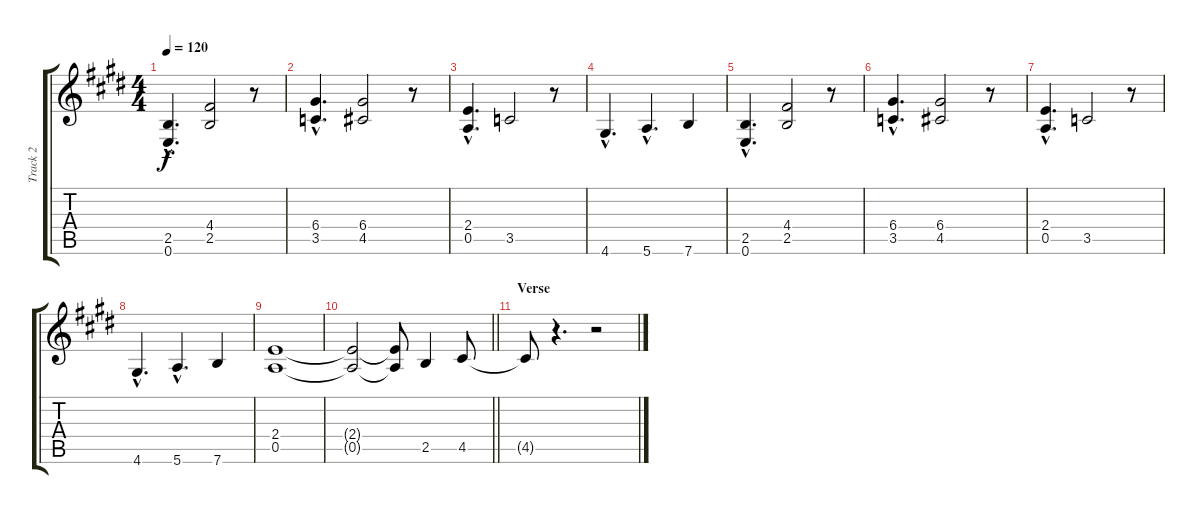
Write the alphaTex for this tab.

\track ("Track 2" "Track 2") {instrument overdrivenguitar}
\staff {score tabs}
\tuning (E4 B3 G3 D3 A2 E2) {hide}
\ts (4 4)
\tempo 120
\clef g2
\ks e
(2.5{hac} 0.6{hac}).4{d dy f} (4.4 2.5).2 r.8 |
(6.4{hac} 3.5{hac}).4{d} (6.4 4.5).2 r.8 |
(2.4{hac} 0.5{hac}).4{d} 3.5.2 r.8 |
4.6{hac}.4{d} 5.6{hac}.4{d} 7.6.4 |
(2.5{hac} 0.6{hac}).4{d} (4.4 2.5).2 r.8 |
(6.4{hac} 3.5{hac}).4{d} (6.4 4.5).2 r.8 |
(2.4{hac} 0.5{hac}).4{d} 3.5.2 r.8 |
4.6{hac}.4{d} 5.6{hac}.4{d} 7.6.4 |
(2.4 0.5).1 |
\barLineRight lightlight
(2.4{t} 0.5{t}).2 (2.4{t} 0.5{t}).8 2.5.4 4.5.8 |
\section ("" "Verse")
4.5{t}.8 r.4{d} r.2
